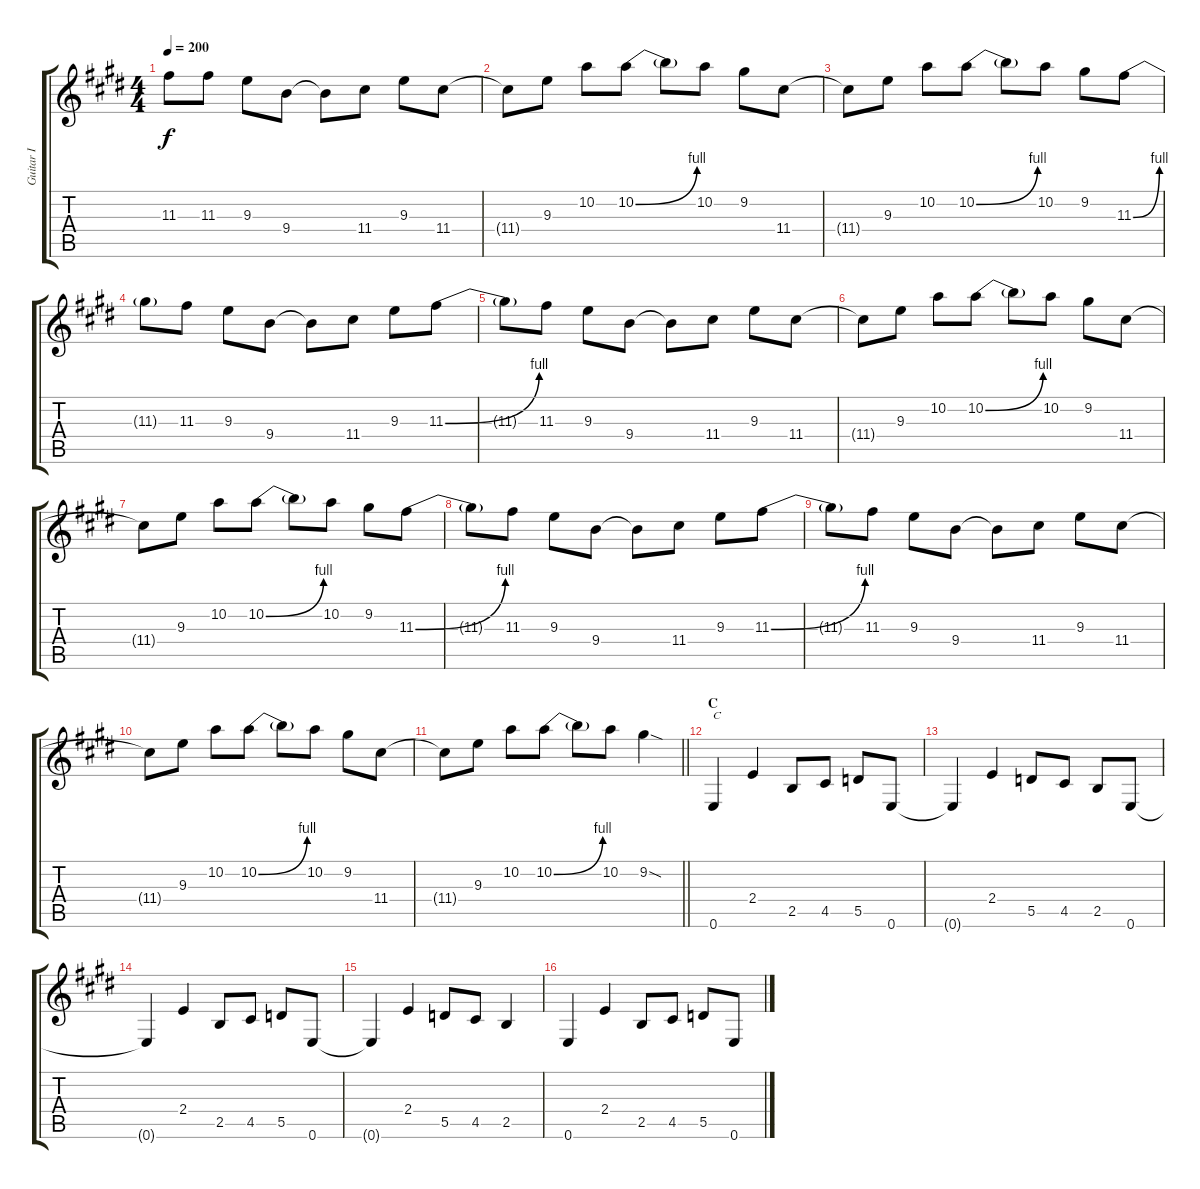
\track ("Guitar I" "Guitar I") {instrument overdrivenguitar}
\staff {score tabs}
\tuning (E4 B3 G3 D3 A2 E2) {hide}
\ts (4 4)
\tempo 200
\clef g2
\ks e
11.3{t}.8{dy f} 11.3.8 9.3.8 9.4.8 9.4{t}.8 11.4.8 9.3.8 11.4.8 |
11.4{t}.8 9.3.8 10.2.8 10.2{be (bend 0 0 60 4)}.8 10.2{t}.8 10.2.8 9.2.8 11.4.8 |
11.4{t}.8 9.3.8 10.2.8 10.2{be (bend 0 0 60 4)}.8 10.2{t}.8 10.2.8 9.2.8 11.3{be (bend 0 0 60 4)}.8 |
11.3{t}.8 11.3.8 9.3.8 9.4.8 9.4{t}.8 11.4.8 9.3.8 11.3{be (bend 0 0 60 4)}.8 |
11.3{t}.8 11.3.8 9.3.8 9.4.8 9.4{t}.8 11.4.8 9.3.8 11.4.8 |
11.4{t}.8 9.3.8 10.2.8 10.2{be (bend 0 0 60 4)}.8 10.2{t}.8 10.2.8 9.2.8 11.4.8 |
11.4{t}.8 9.3.8 10.2.8 10.2{be (bend 0 0 60 4)}.8 10.2{t}.8 10.2.8 9.2.8 11.3{be (bend 0 0 60 4)}.8 |
11.3{t}.8 11.3.8 9.3.8 9.4.8 9.4{t}.8 11.4.8 9.3.8 11.3{be (bend 0 0 60 4)}.8 |
11.3{t}.8 11.3.8 9.3.8 9.4.8 9.4{t}.8 11.4.8 9.3.8 11.4.8 |
11.4{t}.8 9.3.8 10.2.8 10.2{be (bend 0 0 60 4)}.8 10.2{t}.8 10.2.8 9.2.8 11.4.8 |
\barLineRight lightlight
11.4{t}.8 9.3.8 10.2.8 10.2{be (bend 0 0 60 4)}.8 10.2{t}.8 10.2.8 9.2{sod}.4 |
\section ("" "C")
0.6.4{txt "C"} 2.4.4 2.5.8 4.5.8 5.5.8 0.6.8 |
0.6{t}.4 2.4.4 5.5.8 4.5.8 2.5.8 0.6.8 |
0.6{t}.4 2.4.4 2.5.8 4.5.8 5.5.8 0.6.8 |
0.6{t}.4 2.4.4 5.5.8 4.5.8 2.5.4 |
0.6.4 2.4.4 2.5.8 4.5.8 5.5.8 0.6.8
